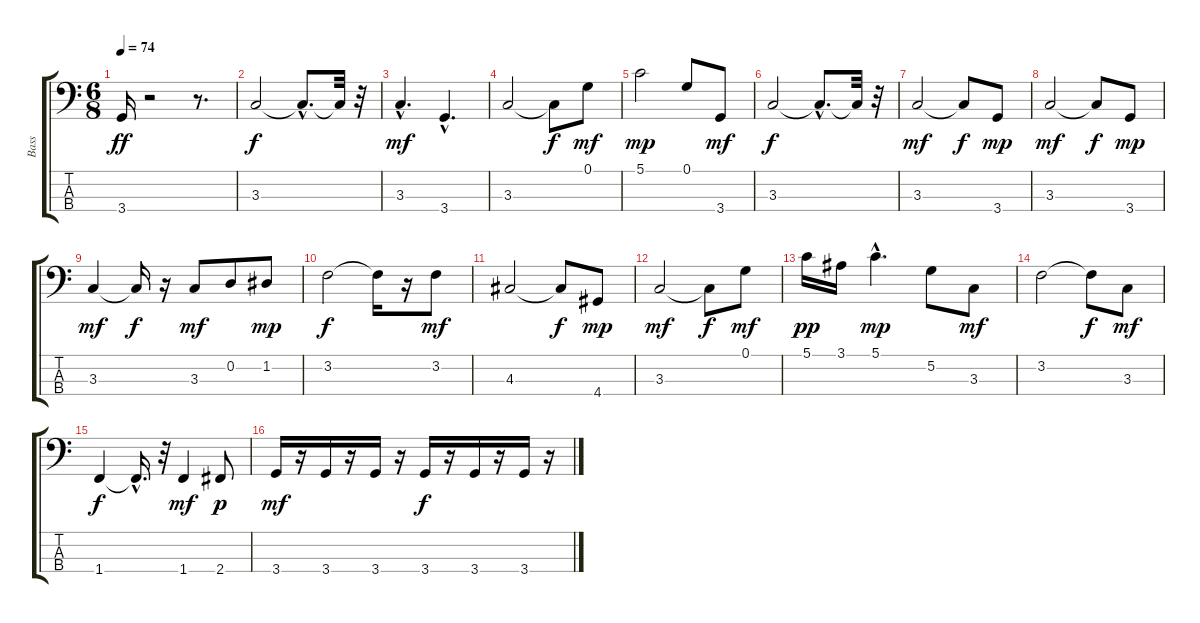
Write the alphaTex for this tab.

\track ("Bass" "Bass") {instrument electricbassfinger}
\staff {score tabs}
\tuning (G2 D2 A1 E1) {hide}
\ts (6 8)
\tempo 74
\clef f4
\ks c
3.4.16{dy ff} r.2 r.8{d} |
3.3.2{dy f} 3.3{hac t}.8{d} 3.3{t}.32 r.32 |
3.3{hac}.4{d dy mf} 3.4{hac}.4{d} |
3.3.2 3.3{t}.8{dy f} 0.1.8{dy mf} |
5.1.2{dy mp} 0.1.8 3.4.8{dy mf} |
3.3.2{dy f} 3.3{hac t}.8{d} 3.3{t}.32 r.32 |
3.3.2{dy mf} 3.3{t}.8{dy f} 3.4.8{dy mp} |
3.3.2{dy mf} 3.3{t}.8{dy f} 3.4.8{dy mp} |
3.3.4{dy mf} 3.3{t}.16{dy f} r.16 3.3.8{dy mf} 0.2.8 1.2.8{dy mp} |
3.2.2{dy f} 3.2{t}.16 r.16 3.2.8{dy mf} |
4.3.2 4.3{t}.8{dy f} 4.4.8{dy mp} |
3.3.2{dy mf} 3.3{t}.8{dy f} 0.1.8{dy mf} |
5.1.16{dy pp} 3.1.16 5.1{hac}.4{d dy mp} 5.2.8 3.3.8{dy mf} |
3.2.2 3.2{t}.8{dy f} 3.3.8{dy mf} |
1.4.4{dy f} 1.4{hac t}.16{d} r.32 1.4.4{dy mf} 2.4.8{dy p} |
3.4.16{dy mf} r.16 3.4.16 r.16 3.4.16 r.16 3.4.16{dy f} r.16 3.4.16 r.16 3.4.16 r.16
